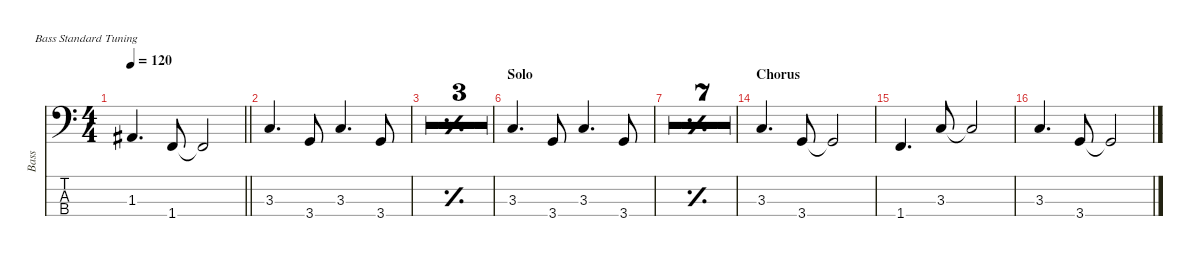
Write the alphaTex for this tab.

\defaultSystemsLayout 4
\hideDynamics
\bracketExtendMode nobrackets
\otherSystemsTrackNameOrientation horizontal
\track ("Bass" "Bass") {multiBarRest instrument electricbassfinger}
\staff {score tabs}
\tuning (G2 D2 A1 E1)
\ts (4 4)
\tempo 120
\clef f4
\barLineRight lightlight
\ks c
1.3{acc #}.4{d dy mf beam Up} 1.4.8{beam Up} 1.4{t}.2{beam Up} |
3.3.4{d beam Up} 3.4.8{beam Up} 3.3.4{d beam Up} 3.4.8{beam Up} |
\simile simple
|
|
\barLineRight lightlight
|
\section ("" "Solo")
\simile none
3.3.4{d beam Up} 3.4.8{beam Up} 3.3.4{d beam Up} 3.4.8{beam Up} |
\simile simple
|
|
|
|
|
|
\barLineRight lightlight
|
\section ("" "Chorus")
\simile none
3.3.4{d beam Up} 3.4.8{beam Up} 3.4{t}.2{beam Up} |
1.4.4{d beam Up} 3.3.8{beam Up} 3.3{t}.2{beam Up} |
3.3.4{d beam Up} 3.4.8{beam Up} 3.4{t}.2{beam Up}
